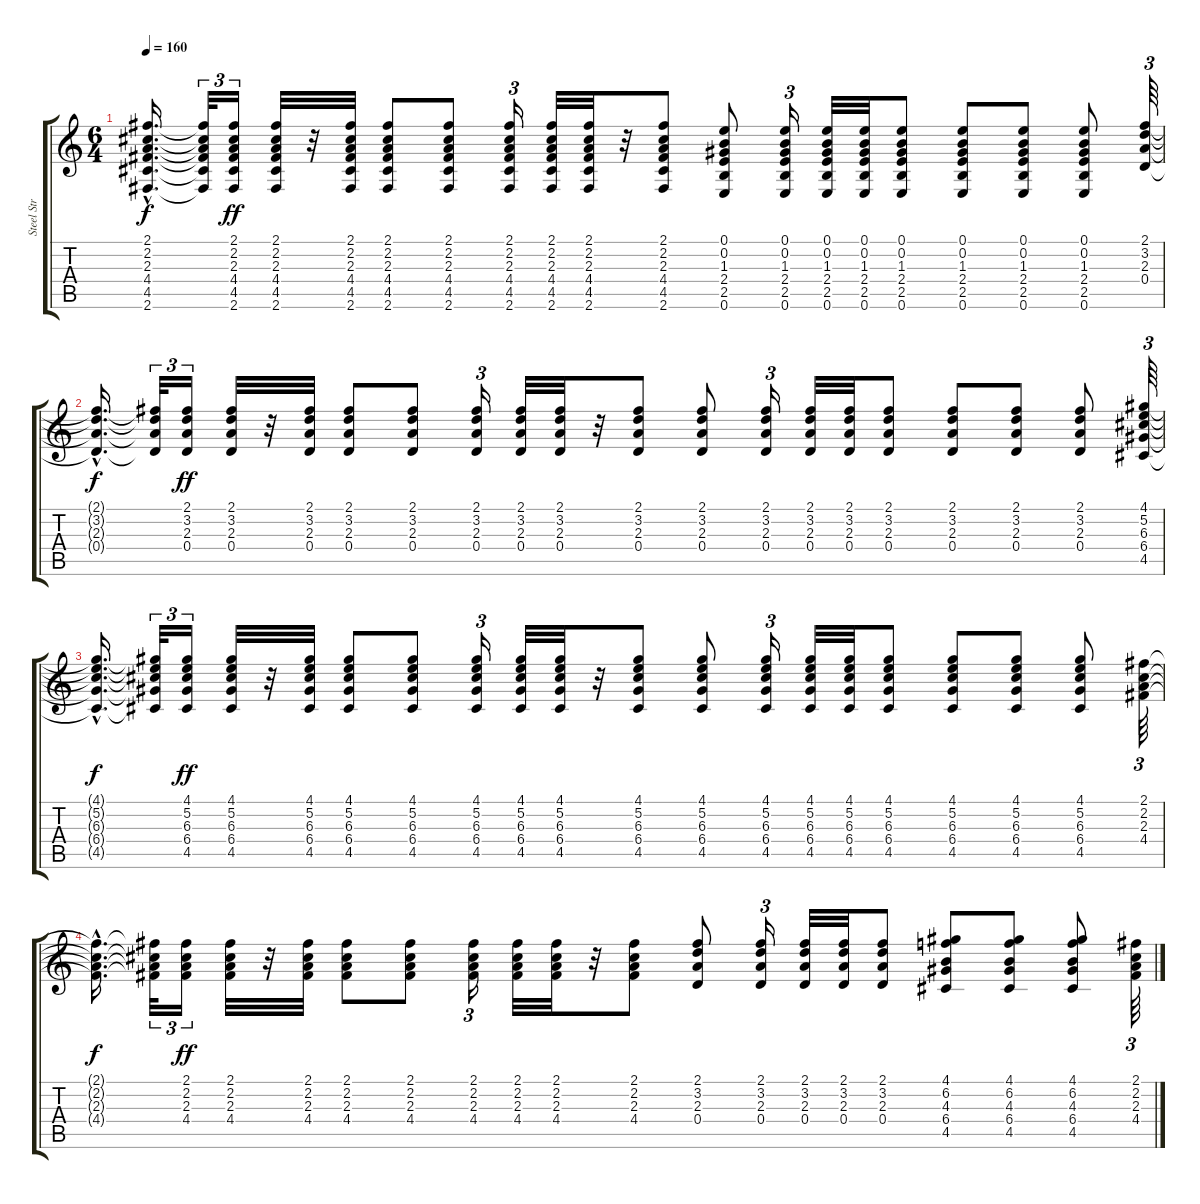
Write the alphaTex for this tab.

\track ("Steel Str Gtr (Al Di Meola)" "Steel Str ") {instrument acousticguitarsteel}
\staff {score tabs}
\tuning (E4 B3 G3 D3 A2 E2) {hide}
\ts (6 4)
\tempo 160
\clef g2
\ks c
(2.1{hac t} 2.2{hac t} 2.3{hac t} 4.4{hac t} 4.5{hac t} 2.6{hac t}).16{d dy f} (2.1{t} 2.2{t} 2.3{t} 4.4{t} 4.5{t} 2.6{t}).32{tu (3 2)} (2.1 2.2 2.3 4.4 4.5 2.6).16{tu (3 2) dy ff} (2.1 2.2 2.3 4.4 4.5 2.6).32 r.32 (2.1 2.2 2.3 4.4 4.5 2.6).32 (2.1 2.2 2.3 4.4 4.5 2.6).8 (2.1 2.2 2.3 4.4 4.5 2.6).8 (2.1 2.2 2.3 4.4 4.5 2.6).16{tu (3 2)} (2.1 2.2 2.3 4.4 4.5 2.6).32 (2.1 2.2 2.3 4.4 4.5 2.6).32 r.32 (2.1 2.2 2.3 4.4 4.5 2.6).8 (0.1 0.2 1.3 2.4 2.5 0.6).8 (0.1 0.2 1.3 2.4 2.5 0.6).16{tu (3 2)} (0.1 0.2 1.3 2.4 2.5 0.6).32 (0.1 0.2 1.3 2.4 2.5 0.6).32 (0.1 0.2 1.3 2.4 2.5 0.6).8 (0.1 0.2 1.3 2.4 2.5 0.6).8 (0.1 0.2 1.3 2.4 2.5 0.6).8 (0.1 0.2 1.3 2.4 2.5 0.6).8 (2.1 3.2 2.3 0.4).64{tu (3 2)} |
(2.1{hac t} 3.2{hac t} 2.3{hac t} 0.4{hac t}).16{d dy f} (2.1{t} 3.2{t} 2.3{t} 0.4{t}).32{tu (3 2)} (2.1 3.2 2.3 0.4).16{tu (3 2) dy ff} (2.1 3.2 2.3 0.4).32 r.32 (2.1 3.2 2.3 0.4).32 (2.1 3.2 2.3 0.4).8 (2.1 3.2 2.3 0.4).8 (2.1 3.2 2.3 0.4).16{tu (3 2)} (2.1 3.2 2.3 0.4).32 (2.1 3.2 2.3 0.4).32 r.32 (2.1 3.2 2.3 0.4).8 (2.1 3.2 2.3 0.4).8 (2.1 3.2 2.3 0.4).16{tu (3 2)} (2.1 3.2 2.3 0.4).32 (2.1 3.2 2.3 0.4).32 (2.1 3.2 2.3 0.4).8 (2.1 3.2 2.3 0.4).8 (2.1 3.2 2.3 0.4).8 (2.1 3.2 2.3 0.4).8 (4.1 5.2 6.3 6.4 4.5).64{tu (3 2)} |
(4.1{hac t} 5.2{hac t} 6.3{hac t} 6.4{hac t} 4.5{hac t}).16{d dy f} (4.1{t} 5.2{t} 6.3{t} 6.4{t} 4.5{t}).32{tu (3 2)} (4.1 5.2 6.3 6.4 4.5).16{tu (3 2) dy ff} (4.1 5.2 6.3 6.4 4.5).32 r.32 (4.1 5.2 6.3 6.4 4.5).32 (4.1 5.2 6.3 6.4 4.5).8 (4.1 5.2 6.3 6.4 4.5).8 (4.1 5.2 6.3 6.4 4.5).16{tu (3 2)} (4.1 5.2 6.3 6.4 4.5).32 (4.1 5.2 6.3 6.4 4.5).32 r.32 (4.1 5.2 6.3 6.4 4.5).8 (4.1 5.2 6.3 6.4 4.5).8 (4.1 5.2 6.3 6.4 4.5).16{tu (3 2)} (4.1 5.2 6.3 6.4 4.5).32 (4.1 5.2 6.3 6.4 4.5).32 (4.1 5.2 6.3 6.4 4.5).8 (4.1 5.2 6.3 6.4 4.5).8 (4.1 5.2 6.3 6.4 4.5).8 (4.1 5.2 6.3 6.4 4.5).8 (2.1 2.2 2.3 4.4).64{tu (3 2)} |
(2.1{hac t} 2.2{hac t} 2.3{hac t} 4.4{hac t}).16{d dy f} (2.1{t} 2.2{t} 2.3{t} 4.4{t}).32{tu (3 2)} (2.1 2.2 2.3 4.4).16{tu (3 2) dy ff} (2.1 2.2 2.3 4.4).32 r.32 (2.1 2.2 2.3 4.4).32 (2.1 2.2 2.3 4.4).8 (2.1 2.2 2.3 4.4).8 (2.1 2.2 2.3 4.4).16{tu (3 2)} (2.1 2.2 2.3 4.4).32 (2.1 2.2 2.3 4.4).32 r.32 (2.1 2.2 2.3 4.4).8 (2.1 3.2 2.3 0.4).8 (2.1 3.2 2.3 0.4).16{tu (3 2)} (2.1 3.2 2.3 0.4).32 (2.1 3.2 2.3 0.4).32 (2.1 3.2 2.3 0.4).8 (4.1 6.2 4.3 6.4 4.5).8 (4.1 6.2 4.3 6.4 4.5).8 (4.1 6.2 4.3 6.4 4.5).8 (2.1 2.2 2.3 4.4).64{tu (3 2)}
